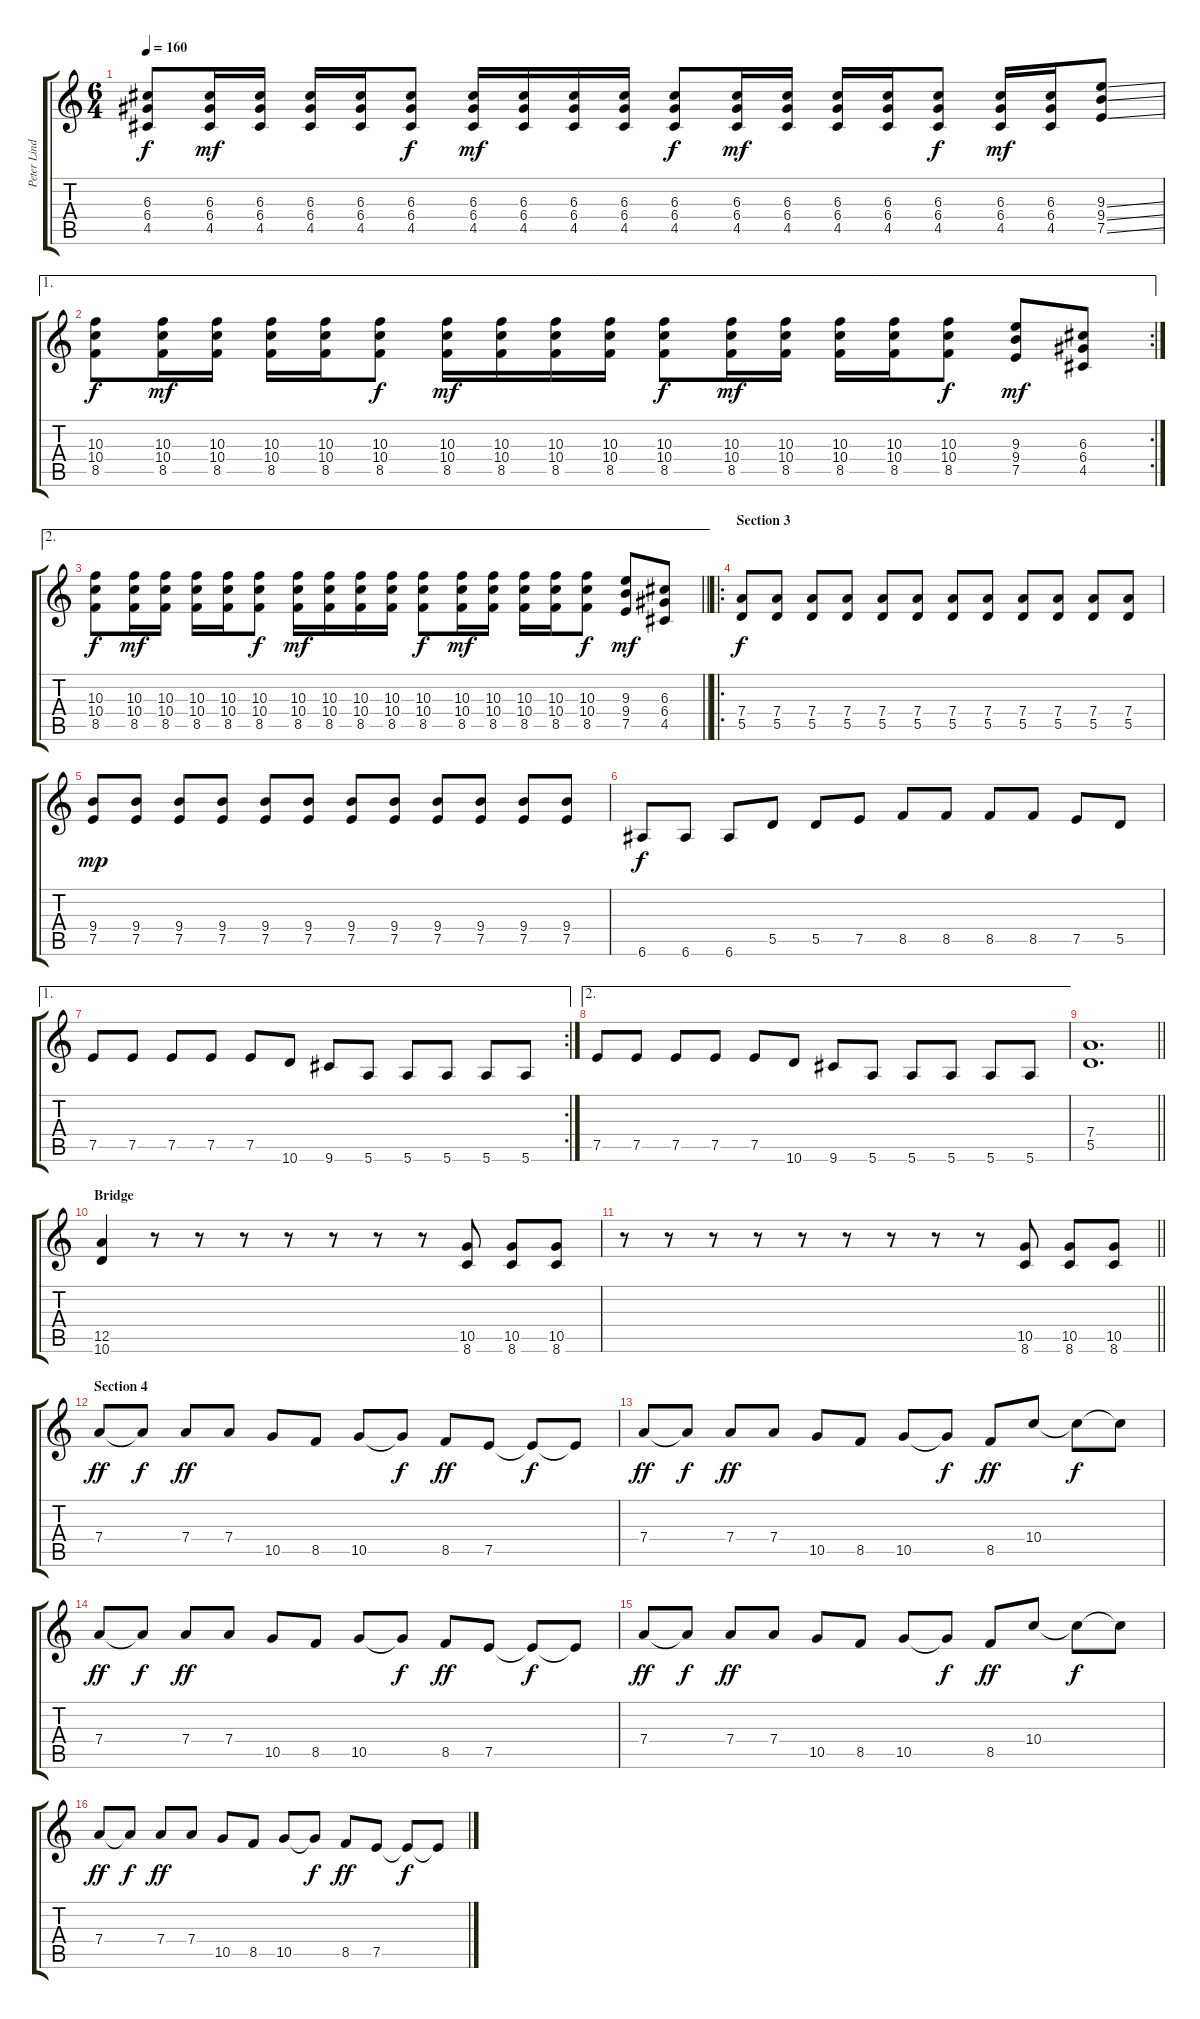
\track ("Peter Lindgren" "Peter Lind") {instrument distortionguitar}
\staff {score tabs}
\tuning (E4 B3 G3 D3 A2 E2) {hide}
\ts (6 4)
\tempo 160
\clef g2
\ks c
(6.3 6.4 4.5).8{dy f} (6.3 6.4 4.5).16{dy mf} (6.3 6.4 4.5).16 (6.3 6.4 4.5).16 (6.3 6.4 4.5).16 (6.3 6.4 4.5).8{dy f} (6.3 6.4 4.5).16{dy mf} (6.3 6.4 4.5).16 (6.3 6.4 4.5).16 (6.3 6.4 4.5).16 (6.3 6.4 4.5).8{dy f} (6.3 6.4 4.5).16{dy mf} (6.3 6.4 4.5).16 (6.3 6.4 4.5).16 (6.3 6.4 4.5).16 (6.3 6.4 4.5).8{dy f} (6.3 6.4 4.5).16{dy mf} (6.3 6.4 4.5).16 (9.3{ss} 9.4{ss} 7.5{ss}).8 |
\ae 1
\rc 2
(10.3 10.4 8.5).8{dy f} (10.3 10.4 8.5).16{dy mf} (10.3 10.4 8.5).16 (10.3 10.4 8.5).16 (10.3 10.4 8.5).16 (10.3 10.4 8.5).8{dy f} (10.3 10.4 8.5).16{dy mf} (10.3 10.4 8.5).16 (10.3 10.4 8.5).16 (10.3 10.4 8.5).16 (10.3 10.4 8.5).8{dy f} (10.3 10.4 8.5).16{dy mf} (10.3 10.4 8.5).16 (10.3 10.4 8.5).16 (10.3 10.4 8.5).16 (10.3 10.4 8.5).8{dy f} (9.3 9.4 7.5).8{dy mf} (6.3 6.4 4.5).8 |
\ae 2
\barLineRight lightlight
(10.3 10.4 8.5).8{dy f} (10.3 10.4 8.5).16{dy mf} (10.3 10.4 8.5).16 (10.3 10.4 8.5).16 (10.3 10.4 8.5).16 (10.3 10.4 8.5).8{dy f} (10.3 10.4 8.5).16{dy mf} (10.3 10.4 8.5).16 (10.3 10.4 8.5).16 (10.3 10.4 8.5).16 (10.3 10.4 8.5).8{dy f} (10.3 10.4 8.5).16{dy mf} (10.3 10.4 8.5).16 (10.3 10.4 8.5).16 (10.3 10.4 8.5).16 (10.3 10.4 8.5).8{dy f} (9.3 9.4 7.5).8{dy mf} (6.3 6.4 4.5).8 |
\ro
\section ("" "Section 3")
(7.4 5.5).8{dy f volume 16} (7.4 5.5).8 (7.4 5.5).8 (7.4 5.5).8 (7.4 5.5).8 (7.4 5.5).8 (7.4 5.5).8 (7.4 5.5).8 (7.4 5.5).8 (7.4 5.5).8 (7.4 5.5).8 (7.4 5.5).8 |
(9.4 7.5).8{dy mp} (9.4 7.5).8 (9.4 7.5).8 (9.4 7.5).8 (9.4 7.5).8 (9.4 7.5).8 (9.4 7.5).8 (9.4 7.5).8 (9.4 7.5).8 (9.4 7.5).8 (9.4 7.5).8 (9.4 7.5).8 |
6.6.8{dy f} 6.6.8 6.6.8 5.5.8 5.5.8 7.5.8 8.5.8 8.5.8 8.5.8 8.5.8 7.5.8 5.5.8 |
\ae 1
\rc 2
7.5.8 7.5.8 7.5.8 7.5.8 7.5.8 10.6.8 9.6.8 5.6.8 5.6.8 5.6.8 5.6.8 5.6.8 |
\ae 2
7.5.8 7.5.8 7.5.8 7.5.8 7.5.8 10.6.8 9.6.8 5.6.8 5.6.8 5.6.8 5.6.8 5.6.8 |
\barLineRight lightlight
(7.4 5.5).1{d} |
\section ("" "Bridge")
(12.5 10.6).4 r.8 r.8 r.8 r.8 r.8 r.8 r.8 (10.5 8.6).8 (10.5 8.6).8 (10.5 8.6).8 |
\barLineRight lightlight
r.8 r.8 r.8 r.8 r.8 r.8 r.8 r.8 r.8 (10.5 8.6).8 (10.5 8.6).8 (10.5 8.6).8 |
\section ("" "Section 4")
7.4.8{dy ff} 7.4{t}.8{dy f} 7.4.8{dy ff} 7.4.8 10.5.8 8.5.8 10.5.8 10.5{t}.8{dy f} 8.5.8{dy ff} 7.5.8 7.5{t}.8{dy f} 7.5{t}.8 |
7.4.8{dy ff} 7.4{t}.8{dy f} 7.4.8{dy ff} 7.4.8 10.5.8 8.5.8 10.5.8 10.5{t}.8{dy f} 8.5.8{dy ff} 10.4.8 10.4{t}.8{dy f} 10.4{t}.8 |
7.4.8{dy ff} 7.4{t}.8{dy f} 7.4.8{dy ff} 7.4.8 10.5.8 8.5.8 10.5.8 10.5{t}.8{dy f} 8.5.8{dy ff} 7.5.8 7.5{t}.8{dy f} 7.5{t}.8 |
7.4.8{dy ff} 7.4{t}.8{dy f} 7.4.8{dy ff} 7.4.8 10.5.8 8.5.8 10.5.8 10.5{t}.8{dy f} 8.5.8{dy ff} 10.4.8 10.4{t}.8{dy f} 10.4{t}.8 |
7.4.8{dy ff} 7.4{t}.8{dy f} 7.4.8{dy ff} 7.4.8 10.5.8 8.5.8 10.5.8 10.5{t}.8{dy f} 8.5.8{dy ff} 7.5.8 7.5{t}.8{dy f} 7.5{t}.8
